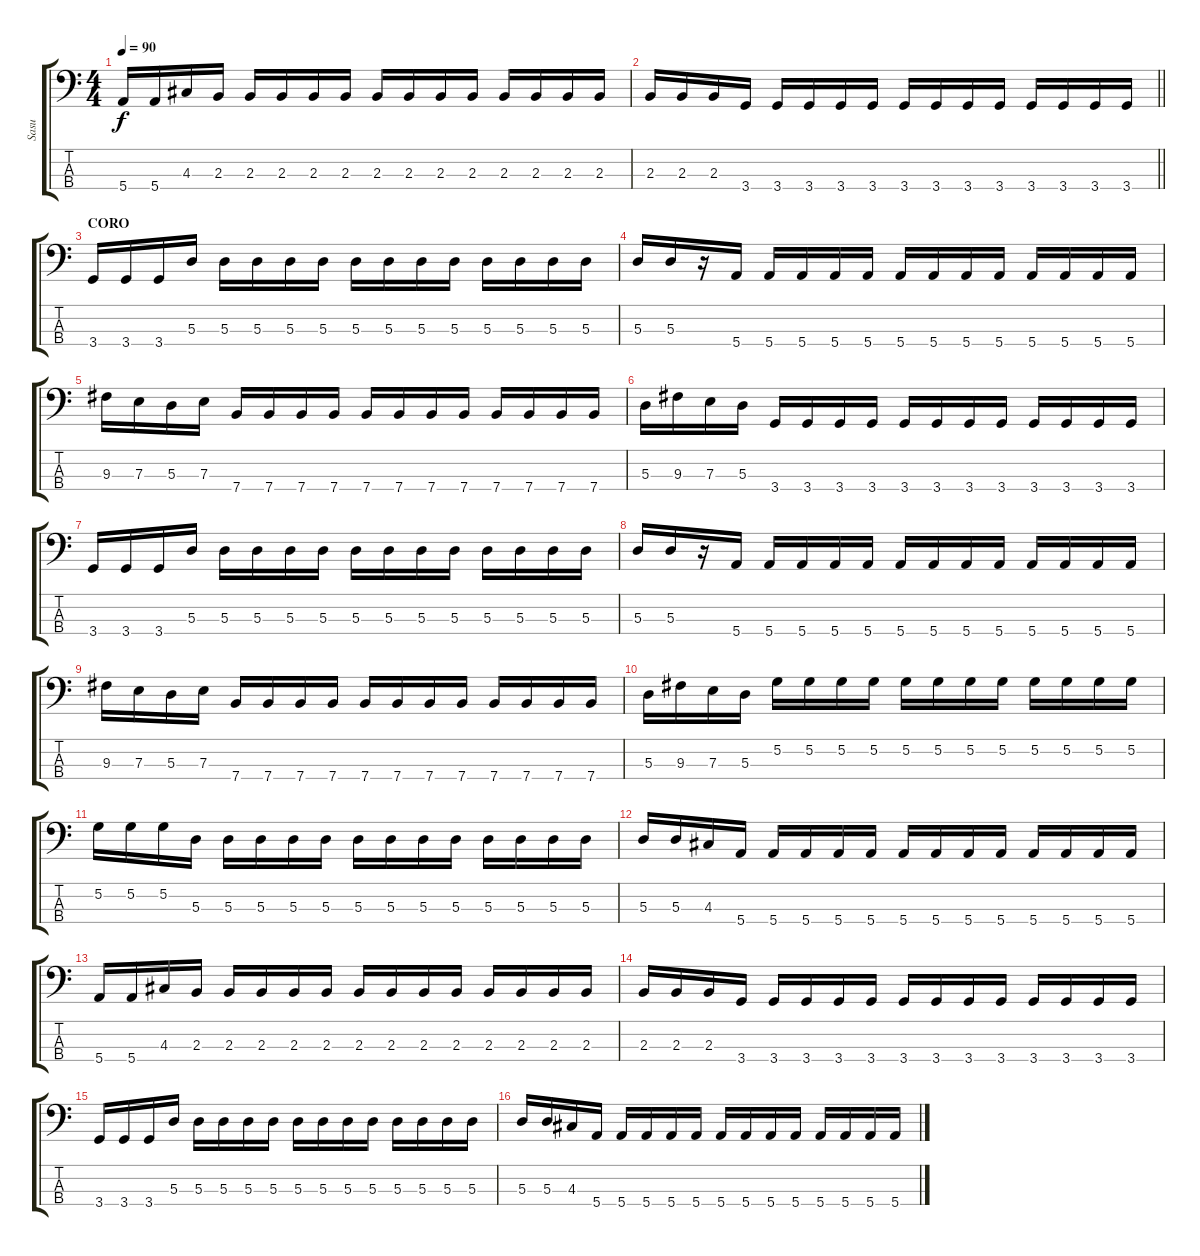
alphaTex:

\track ("Sasu" "Sasu") {instrument electricbassfinger}
\staff {score tabs}
\tuning (G2 D2 A1 E1) {hide}
\ts (4 4)
\tempo 90
\clef f4
\ks c
5.4.16{dy f} 5.4.16 4.3.16 2.3.16 2.3.16 2.3.16 2.3.16 2.3.16 2.3.16 2.3.16 2.3.16 2.3.16 2.3.16 2.3.16 2.3.16 2.3.16 |
\barLineRight lightlight
2.3.16 2.3.16 2.3.16 3.4.16 3.4.16 3.4.16 3.4.16 3.4.16 3.4.16 3.4.16 3.4.16 3.4.16 3.4.16 3.4.16 3.4.16 3.4.16 |
\section ("" "CORO")
3.4.16 3.4.16 3.4.16 5.3.16 5.3.16 5.3.16 5.3.16 5.3.16 5.3.16 5.3.16 5.3.16 5.3.16 5.3.16 5.3.16 5.3.16 5.3.16 |
5.3.16 5.3.16 r.16 5.4.16 5.4.16 5.4.16 5.4.16 5.4.16 5.4.16 5.4.16 5.4.16 5.4.16 5.4.16 5.4.16 5.4.16 5.4.16 |
9.3.16 7.3.16 5.3.16 7.3.16 7.4.16 7.4.16 7.4.16 7.4.16 7.4.16 7.4.16 7.4.16 7.4.16 7.4.16 7.4.16 7.4.16 7.4.16 |
5.3.16 9.3.16 7.3.16 5.3.16 3.4.16 3.4.16 3.4.16 3.4.16 3.4.16 3.4.16 3.4.16 3.4.16 3.4.16 3.4.16 3.4.16 3.4.16 |
3.4.16 3.4.16 3.4.16 5.3.16 5.3.16 5.3.16 5.3.16 5.3.16 5.3.16 5.3.16 5.3.16 5.3.16 5.3.16 5.3.16 5.3.16 5.3.16 |
5.3.16 5.3.16 r.16 5.4.16 5.4.16 5.4.16 5.4.16 5.4.16 5.4.16 5.4.16 5.4.16 5.4.16 5.4.16 5.4.16 5.4.16 5.4.16 |
9.3.16 7.3.16 5.3.16 7.3.16 7.4.16 7.4.16 7.4.16 7.4.16 7.4.16 7.4.16 7.4.16 7.4.16 7.4.16 7.4.16 7.4.16 7.4.16 |
5.3.16 9.3.16 7.3.16 5.3.16 5.2.16 5.2.16 5.2.16 5.2.16 5.2.16 5.2.16 5.2.16 5.2.16 5.2.16 5.2.16 5.2.16 5.2.16 |
5.2.16 5.2.16 5.2.16 5.3.16 5.3.16 5.3.16 5.3.16 5.3.16 5.3.16 5.3.16 5.3.16 5.3.16 5.3.16 5.3.16 5.3.16 5.3.16 |
5.3.16 5.3.16 4.3.16 5.4.16 5.4.16 5.4.16 5.4.16 5.4.16 5.4.16 5.4.16 5.4.16 5.4.16 5.4.16 5.4.16 5.4.16 5.4.16 |
5.4.16 5.4.16 4.3.16 2.3.16 2.3.16 2.3.16 2.3.16 2.3.16 2.3.16 2.3.16 2.3.16 2.3.16 2.3.16 2.3.16 2.3.16 2.3.16 |
2.3.16 2.3.16 2.3.16 3.4.16 3.4.16 3.4.16 3.4.16 3.4.16 3.4.16 3.4.16 3.4.16 3.4.16 3.4.16 3.4.16 3.4.16 3.4.16 |
3.4.16 3.4.16 3.4.16 5.3.16 5.3.16 5.3.16 5.3.16 5.3.16 5.3.16 5.3.16 5.3.16 5.3.16 5.3.16 5.3.16 5.3.16 5.3.16 |
5.3.16 5.3.16 4.3.16 5.4.16 5.4.16 5.4.16 5.4.16 5.4.16 5.4.16 5.4.16 5.4.16 5.4.16 5.4.16 5.4.16 5.4.16 5.4.16
